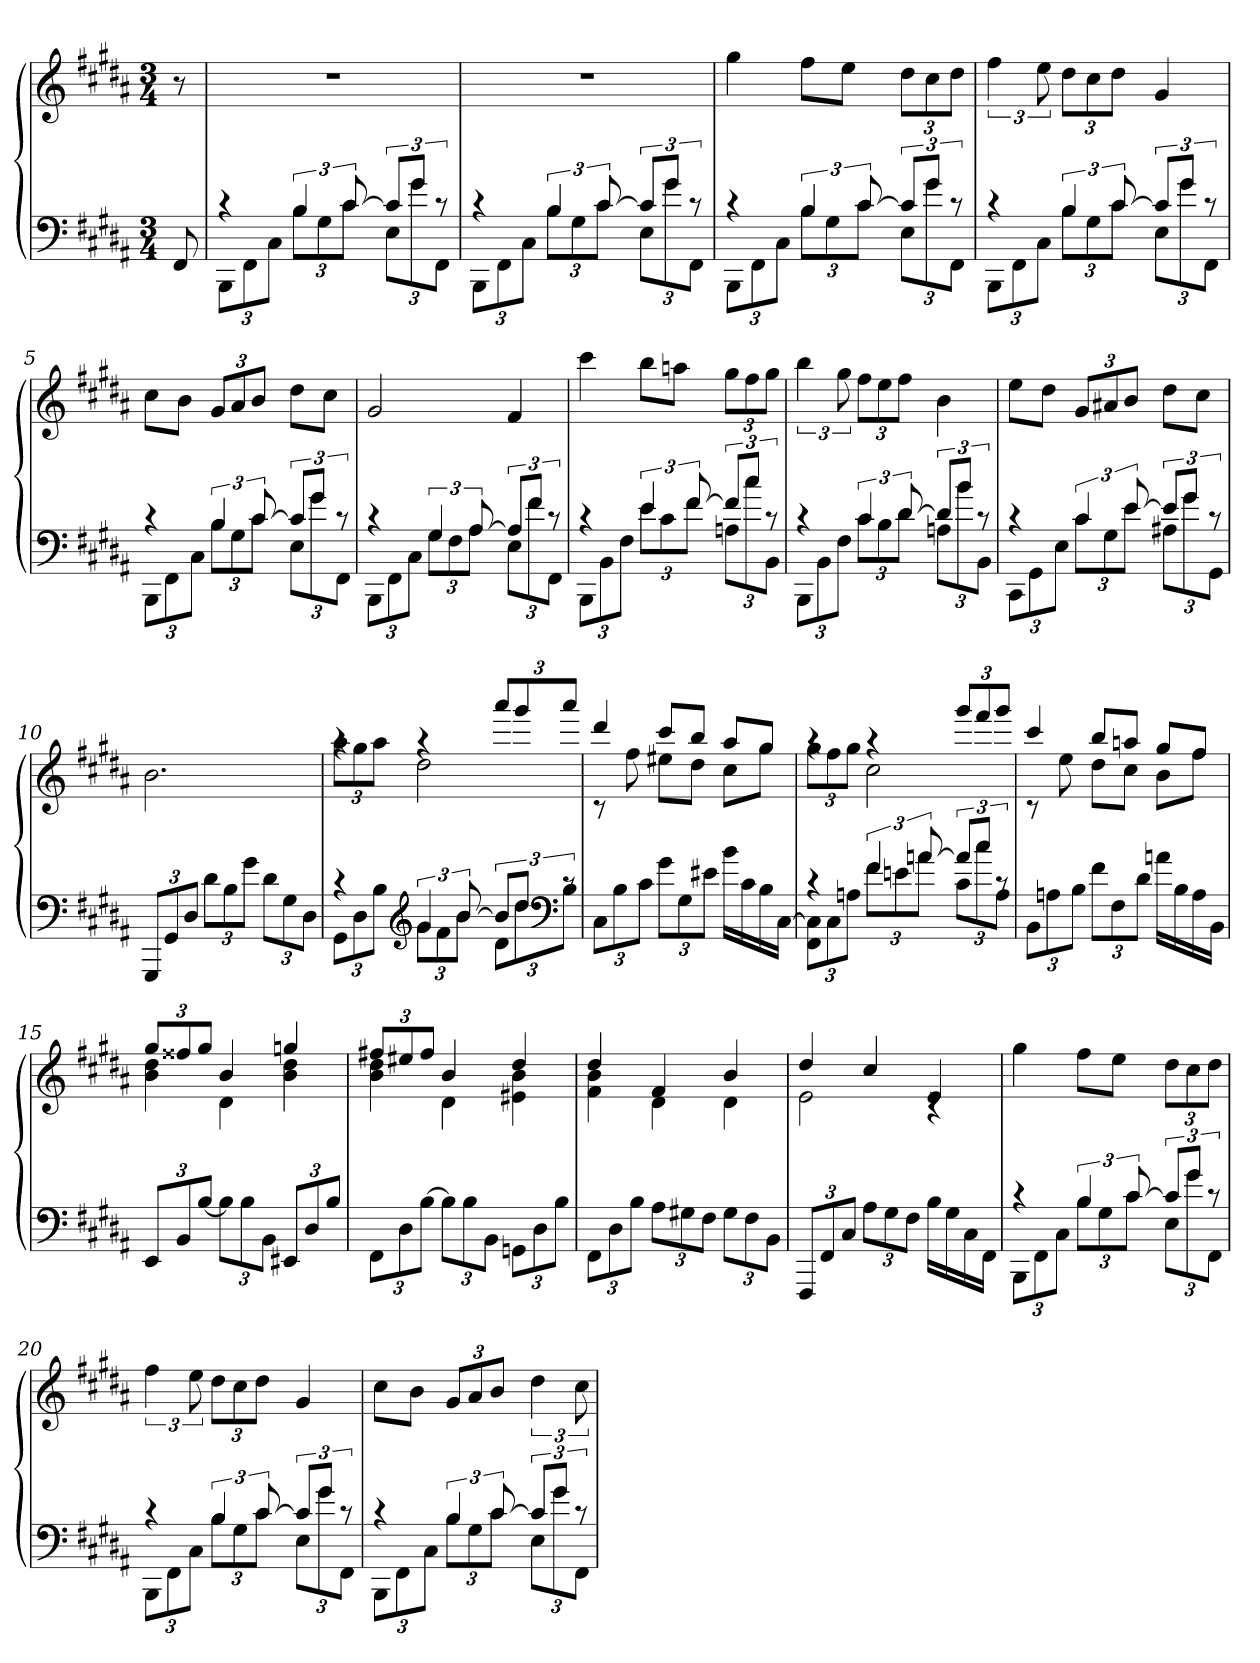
**kern	**kern
*part1	*part1
*staff2	*staff1
*clefF4	*clefG2
*k[f#c#g#d#a#]	*k[f#c#g#d#a#]
*B:	*B:
*M3/4	*M3/4
=	=
8FF#	8r
=1	=1
*^	*
4rc	12BBBL	2.r
.	12FF#	.
.	12C#J	.
6B	12BL	.
.	12G#	.
[12c#	12c#J	.
12c#L]	12EL	.
12g#J	12g#	.
12rc	12FF#J	.
=2	=2	=2
4rc	12BBBL	2.r
.	12FF#	.
.	12C#J	.
6B	12BL	.
.	12G#	.
[12c#	12c#J	.
12c#L]	12EL	.
12g#J	12g#	.
12rc	12FF#J	.
=3	=3	=3
4rc	12BBBL	4gg#
.	12FF#	.
.	12C#J	.
6B	12BL	8ff#L
.	12G#	.
.	.	8eeJ
[12c#	12c#J	.
12c#L]	12EL	12dd#L
12g#J	12g#	12cc#
12rc	12FF#J	12dd#J
=4	=4	=4
4rc	12BBBL	6ff#
.	12FF#	.
.	12C#J	12ee
6B	12BL	12dd#L
.	12G#	12cc#
[12c#	12c#J	12dd#J
12c#L]	12EL	4g#
12g#J	12g#	.
12rc	12FF#J	.
=5	=5	=5
4rc	12BBBL	8cc#L
.	12FF#	.
.	.	8bJ
.	12C#J	.
6B	12BL	12g#L
.	12G#	12a#
[12c#	12c#J	12bJ
12c#L]	12EL	8dd#L
12g#J	12g#	.
.	.	8cc#J
12rc	12FF#J	.
=6	=6	=6
4rc	12BBBL	2g#
.	12FF#	.
.	12C#J	.
6G#	12G#L	.
.	12F#	.
[12A#	12A#J	.
12A#L]	12EL	4f#
12f#J	12f#	.
12rc	12FF#J	.
=7	=7	=7
4rc	12BBBL	4ccc#
.	12BB	.
.	12F#J	.
6e	12eL	8bbL
.	12c#	.
.	.	8aanJ
[12f#	12f#J	.
12f#L]	12AnL	12gg#L
12cc#J	12cc#	12ff#
12rc	12BBJ	12gg#J
=8	=8	=8
4rc	12BBBL	6bb
.	12BB	.
.	12F#J	12gg#
6c#	12c#L	12ff#L
.	12B	12ee
[12d#	12d#J	12ff#J
12d#L]	12AnL	4b
12bJ	12b	.
12rc	12BBJ	.
=9	=9	=9
4rc	12CC#L	8eeL
.	12GG#	.
.	.	8dd#J
.	12EJ	.
6c#	12c#L	12g#L
.	12G#	12a#X
[12e	12eJ	12bJ
12eL]	12A#XL	8dd#L
12g#J	12g#	.
.	.	8cc#J
12rc	12GG#J	.
*v	*v	*
=10	=10
12GGG#L	2.b
12GG#	.
12D#J	.
12d#L	.
12B	.
12g#J	.
12d#L	.
12G#	.
12D#J	.
=11	=11
*^	*^
4rc	12GG#L	4raa	12aa#L
.	12D#	.	12gg#
.	12BJ	.	12aa#J
*clefG2	*	*	*
6g#	12g#L	4raa	2dd#
.	12f#	.	.
[12b	12bJ	.	.
12bL]	12d#L	12aaa#L	.
12dd#J	12dd#	12ggg#	.
*clefF4	*	*	*
12rc	12BJ	12aaa#J	.
*v	*v	*	*
=12	=12	=12
12C#L	4ddd#	8rc
12B	.	.
.	.	8ff#
12c#J	.	.
12g#L	8ccc#L	8ee#XL
12G#	.	.
.	8bbJ	8dd#J
12e#XJ	.	.
16bLL	8aa#L	8cc#L
16c#	.	.
16B	8gg#J	8gg#J
[16C#JJ	.	.
=13	=13	=13
*^	*	*
4rc	12FF# 12C#]L	4raa	12gg#L
.	12C#	.	12ff#
.	12AnJ	.	12gg#J
6f#	12f#L	4raa	2cc#
.	12en	.	.
[12an	12aJ	.	.
12aL]	12c#L	12ggg#L	.
12cc#J	12cc#	12fff#	.
12rc	12AJ	12ggg#J	.
*v	*v	*	*
=14	=14	=14
12BBL	4ccc#	8rc
12An	.	.
.	.	8ee
12BJ	.	.
12f#L	8bbL	8dd#L
12F#	.	.
.	8aanJ	8cc#J
12d#J	.	.
16anLL	8gg#L	8bL
16B	.	.
16A	8ff#J	8ff#J
16BBJJ	.	.
=15	=15	=15
12EEL	12gg#L	4b 4dd#
12BB	12ff##X	.
[12BJ	12gg#J	.
12BL]	4b	4d#
12B	.	.
12BBJ	.	.
12EE#XL	4ggn	4b 4dd#
12D#	.	.
12BJ	.	.
=16	=16	=16
12FF#L	12ff#XL	4b 4dd#
12D#	12ee#X	.
[12BJ	12ff#J	.
12BL]	4b	4d#
12B	.	.
12BBJ	.	.
12GGnL	4dd#	4e#X 4b
12D#	.	.
12BJ	.	.
=17	=17	=17
12FF#L	4dd#	4f# 4b
12D#	.	.
12BJ	.	.
12A#L	4f#	4d#
12G#X	.	.
12F#J	.	.
12G#L	4b	4d#
12F#	.	.
12BBJ	.	.
=18	=18	=18
12FFF#L	4dd#	2e
12FF#	.	.
12C#J	.	.
12A#L	4cc#	.
12G#	.	.
12F#J	.	.
16BLL	4e	4rc
16G#	.	.
16C#	.	.
16FF#JJ	.	.
*	*v	*v
=19	=19
*^	*
4rc	12BBBL	4gg#
.	12FF#	.
.	12C#J	.
6B	12BL	8ff#L
.	12G#	.
.	.	8eeJ
[12c#	12c#J	.
12c#L]	12EL	12dd#L
12g#J	12g#	12cc#
12rc	12FF#J	12dd#J
=20	=20	=20
4rc	12BBBL	6ff#
.	12FF#	.
.	12C#J	12ee
6B	12BL	12dd#L
.	12G#	12cc#
[12c#	12c#J	12dd#J
12c#L]	12EL	4g#
12g#J	12g#	.
12rc	12FF#J	.
=21	=21	=21
4rc	12BBBL	8cc#L
.	12FF#	.
.	.	8bJ
.	12C#J	.
6B	12BL	12g#L
.	12G#	12a#
[12c#	12c#J	12bJ
12c#L]	12EL	6dd#
12g#J	12g#	.
12rc	12FF#J	12cc#
*v	*v	*
=	=
*-	*-
